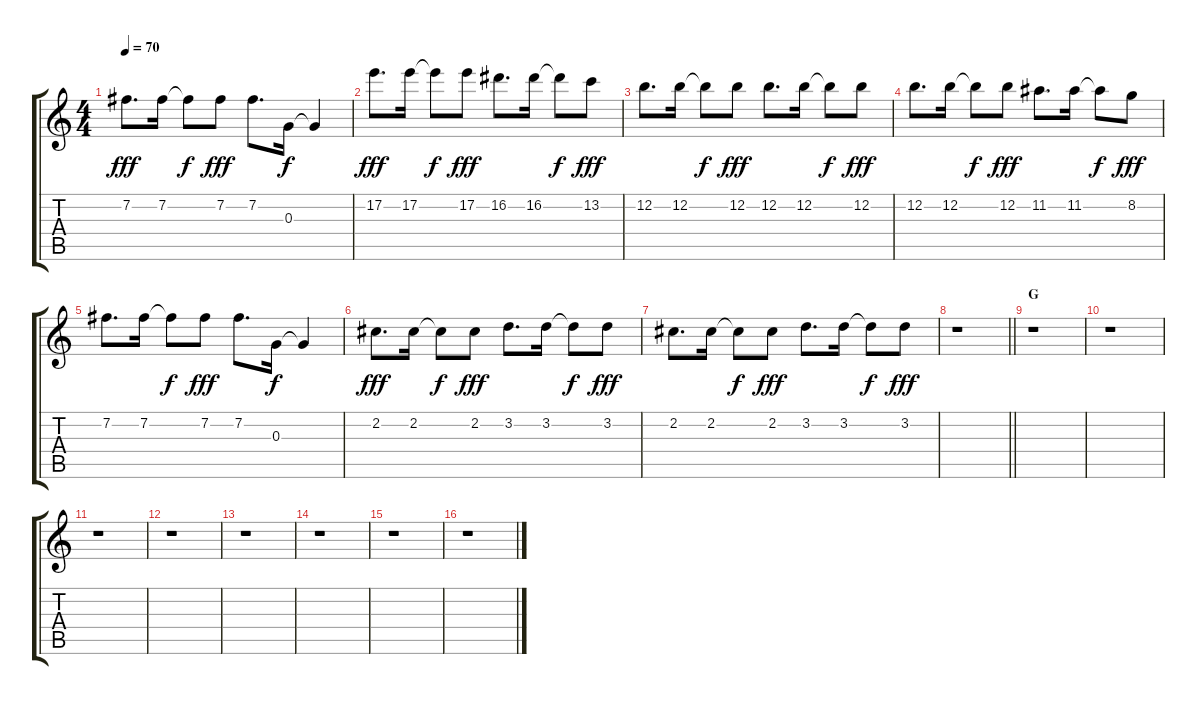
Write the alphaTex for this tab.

\track "" {instrument acousticguitarsteel}
\staff {score tabs}
\tuning (E4 B3 G3 D3 A2 E2) {hide}
\ts (4 4)
\tempo 70
\clef g2
\ks c
7.2.8{d dy fff} 7.2.16 7.2{t}.8{dy f} 7.2.8{dy fff} 7.2.8{d} 0.3.16{dy f} 0.3{t}.4 |
17.2.8{d dy fff} 17.2.16 17.2{t}.8{dy f} 17.2.8{dy fff} 16.2.8{d} 16.2.16 16.2{t}.8{dy f} 13.2.8{dy fff} |
12.2.8{d} 12.2.16 12.2{t}.8{dy f} 12.2.8{dy fff} 12.2.8{d} 12.2.16 12.2{t}.8{dy f} 12.2.8{dy fff} |
12.2.8{d} 12.2.16 12.2{t}.8{dy f} 12.2.8{dy fff} 11.2.8{d} 11.2.16 11.2{t}.8{dy f} 8.2.8{dy fff} |
7.2.8{d} 7.2.16 7.2{t}.8{dy f} 7.2.8{dy fff} 7.2.8{d} 0.3.16{dy f} 0.3{t}.4 |
2.2.8{d dy fff} 2.2.16 2.2{t}.8{dy f} 2.2.8{dy fff} 3.2.8{d} 3.2.16 3.2{t}.8{dy f} 3.2.8{dy fff} |
2.2.8{d} 2.2.16 2.2{t}.8{dy f} 2.2.8{dy fff} 3.2.8{d} 3.2.16 3.2{t}.8{dy f} 3.2.8{dy fff} |
\barLineRight lightlight
r.1 |
\section ("" "G")
r.1 |
r.1 |
r.1 |
r.1 |
r.1 |
r.1 |
r.1 |
r.1
